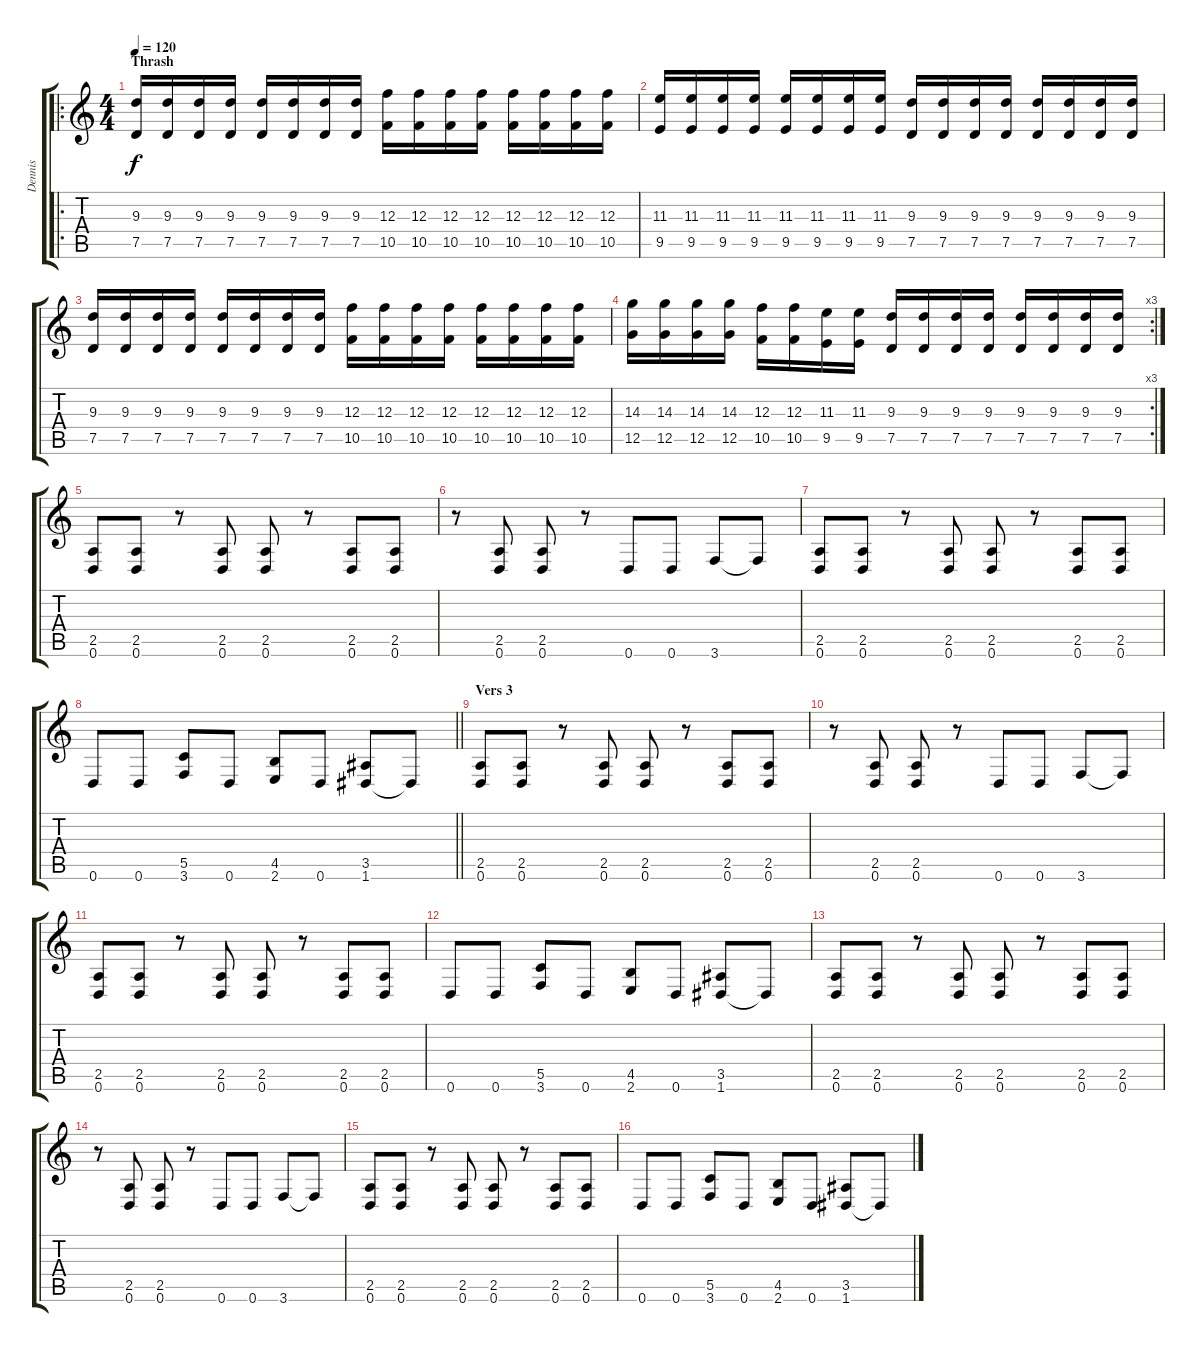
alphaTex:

\track ("Dennis" "Dennis") {instrument distortionguitar}
\staff {score tabs}
\tuning (D4 A3 F3 C3 G2 D2) {hide}
\ro
\ts (4 4)
\section ("" "Thrash")
\tempo 120
\clef g2
\ks c
(9.3 7.5).16{dy f} (9.3 7.5).16 (9.3 7.5).16 (9.3 7.5).16 (9.3 7.5).16 (9.3 7.5).16 (9.3 7.5).16 (9.3 7.5).16 (12.3 10.5).16 (12.3 10.5).16 (12.3 10.5).16 (12.3 10.5).16 (12.3 10.5).16 (12.3 10.5).16 (12.3 10.5).16 (12.3 10.5).16 |
(11.3 9.5).16 (11.3 9.5).16 (11.3 9.5).16 (11.3 9.5).16 (11.3 9.5).16 (11.3 9.5).16 (11.3 9.5).16 (11.3 9.5).16 (9.3 7.5).16 (9.3 7.5).16 (9.3 7.5).16 (9.3 7.5).16 (9.3 7.5).16 (9.3 7.5).16 (9.3 7.5).16 (9.3 7.5).16 |
(9.3 7.5).16 (9.3 7.5).16 (9.3 7.5).16 (9.3 7.5).16 (9.3 7.5).16 (9.3 7.5).16 (9.3 7.5).16 (9.3 7.5).16 (12.3 10.5).16 (12.3 10.5).16 (12.3 10.5).16 (12.3 10.5).16 (12.3 10.5).16 (12.3 10.5).16 (12.3 10.5).16 (12.3 10.5).16 |
\rc 3
(14.3 12.5).16 (14.3 12.5).16 (14.3 12.5).16 (14.3 12.5).16 (12.3 10.5).16 (12.3 10.5).16 (11.3 9.5).16 (11.3 9.5).16 (9.3 7.5).16 (9.3 7.5).16 (9.3 7.5).16 (9.3 7.5).16 (9.3 7.5).16 (9.3 7.5).16 (9.3 7.5).16 (9.3 7.5).16 |
(2.5 0.6).8 (2.5 0.6).8 r.8 (2.5 0.6).8 (2.5 0.6).8 r.8 (2.5 0.6).8 (2.5 0.6).8 |
r.8 (2.5 0.6).8 (2.5 0.6).8 r.8 0.6.8 0.6.8 3.6.8 3.6{t}.8 |
(2.5 0.6).8 (2.5 0.6).8 r.8 (2.5 0.6).8 (2.5 0.6).8 r.8 (2.5 0.6).8 (2.5 0.6).8 |
\barLineRight lightlight
0.6.8 0.6.8 (5.5 3.6).8 0.6.8 (4.5 2.6).8 0.6.8 (3.5 1.6).8 1.6{t}.8 |
\section ("" "Vers 3")
(2.5 0.6).8 (2.5 0.6).8 r.8 (2.5 0.6).8 (2.5 0.6).8 r.8 (2.5 0.6).8 (2.5 0.6).8 |
r.8 (2.5 0.6).8 (2.5 0.6).8 r.8 0.6.8 0.6.8 3.6.8 3.6{t}.8 |
(2.5 0.6).8 (2.5 0.6).8 r.8 (2.5 0.6).8 (2.5 0.6).8 r.8 (2.5 0.6).8 (2.5 0.6).8 |
0.6.8 0.6.8 (5.5 3.6).8 0.6.8 (4.5 2.6).8 0.6.8 (3.5 1.6).8 1.6{t}.8 |
(2.5 0.6).8 (2.5 0.6).8 r.8 (2.5 0.6).8 (2.5 0.6).8 r.8 (2.5 0.6).8 (2.5 0.6).8 |
r.8 (2.5 0.6).8 (2.5 0.6).8 r.8 0.6.8 0.6.8 3.6.8 3.6{t}.8 |
(2.5 0.6).8 (2.5 0.6).8 r.8 (2.5 0.6).8 (2.5 0.6).8 r.8 (2.5 0.6).8 (2.5 0.6).8 |
0.6.8 0.6.8 (5.5 3.6).8 0.6.8 (4.5 2.6).8 0.6.8 (3.5 1.6).8 1.6{t}.8
